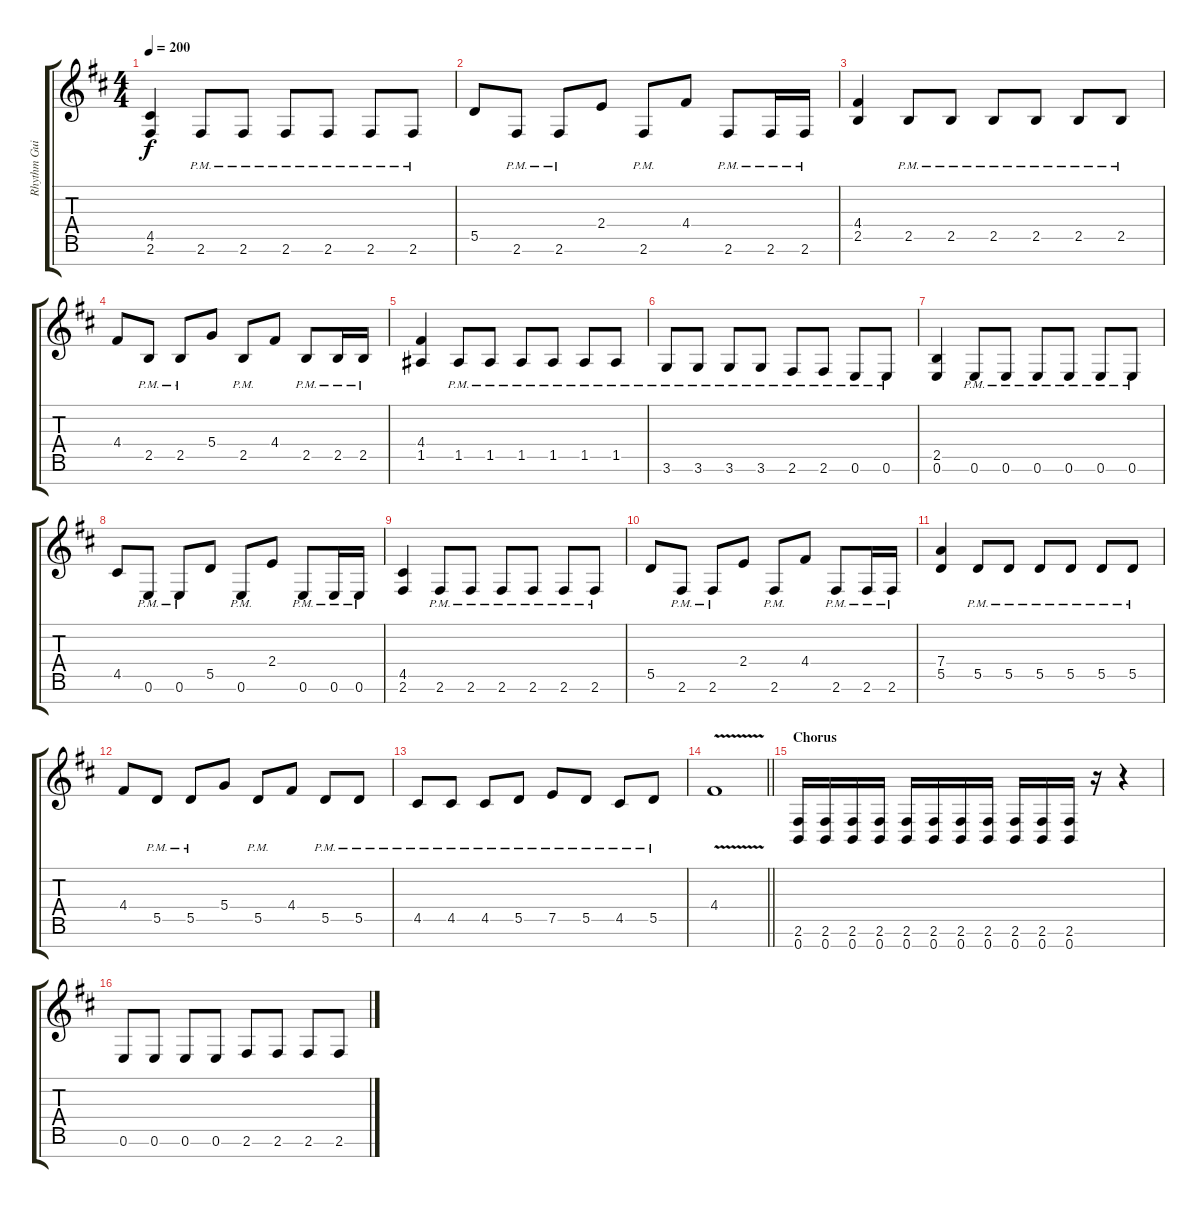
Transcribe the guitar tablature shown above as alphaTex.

\track ("Rhythm Guitar 1" "Rhythm Gui") {instrument distortionguitar}
\staff {score tabs}
\tuning (E4 B3 G3 D3 A2 E2 B1) {hide}
\ts (4 4)
\tempo 200
\clef g2
\ks bminor
(4.5 2.6).4{dy f} 2.6{pm}.8 2.6{pm}.8 2.6{pm}.8 2.6{pm}.8 2.6{pm}.8 2.6{pm}.8 |
5.5.8 2.6{pm}.8 2.6{pm}.8 2.4.8 2.6{pm}.8 4.4.8 2.6{pm}.8 2.6{pm}.16 2.6{pm}.16 |
(4.4 2.5).4 2.5{pm}.8 2.5{pm}.8 2.5{pm}.8 2.5{pm}.8 2.5{pm}.8 2.5{pm}.8 |
4.4.8 2.5{pm}.8 2.5{pm}.8 5.4.8 2.5{pm}.8 4.4.8 2.5{pm}.8 2.5{pm}.16 2.5{pm}.16 |
(4.4 1.5).4 1.5{pm}.8 1.5{pm}.8 1.5{pm}.8 1.5{pm}.8 1.5{pm}.8 1.5{pm}.8 |
3.6{pm}.8 3.6{pm}.8 3.6{pm}.8 3.6{pm}.8 2.6{pm}.8 2.6{pm}.8 0.6{pm}.8 0.6{pm}.8 |
(2.5 0.6).4 0.6{pm}.8 0.6{pm}.8 0.6{pm}.8 0.6{pm}.8 0.6{pm}.8 0.6{pm}.8 |
4.5.8 0.6{pm}.8 0.6{pm}.8 5.5.8 0.6{pm}.8 2.4.8 0.6{pm}.8 0.6{pm}.16 0.6{pm}.16 |
(4.5 2.6).4 2.6{pm}.8 2.6{pm}.8 2.6{pm}.8 2.6{pm}.8 2.6{pm}.8 2.6{pm}.8 |
5.5.8 2.6{pm}.8 2.6{pm}.8 2.4.8 2.6{pm}.8 4.4.8 2.6{pm}.8 2.6{pm}.16 2.6{pm}.16 |
(7.4 5.5).4 5.5{pm}.8 5.5{pm}.8 5.5{pm}.8 5.5{pm}.8 5.5{pm}.8 5.5{pm}.8 |
4.4.8 5.5{pm}.8 5.5{pm}.8 5.4.8 5.5{pm}.8 4.4.8 5.5{pm}.8 5.5{pm}.8 |
4.5{pm}.8 4.5{pm}.8 4.5{pm}.8 5.5{pm}.8 7.5{pm}.8 5.5{pm}.8 4.5{pm}.8 5.5{pm}.8 |
\barLineRight lightlight
4.4{v}.1 |
\section ("" "Chorus")
(2.6 0.7).16 (2.6 0.7).16 (2.6 0.7).16 (2.6 0.7).16 (2.6 0.7).16 (2.6 0.7).16 (2.6 0.7).16 (2.6 0.7).16 (2.6 0.7).16 (2.6 0.7).16 (2.6 0.7).16 r.16 r.4 |
0.6.8 0.6.8 0.6.8 0.6.8 2.6.8 2.6.8 2.6.8 2.6.8
